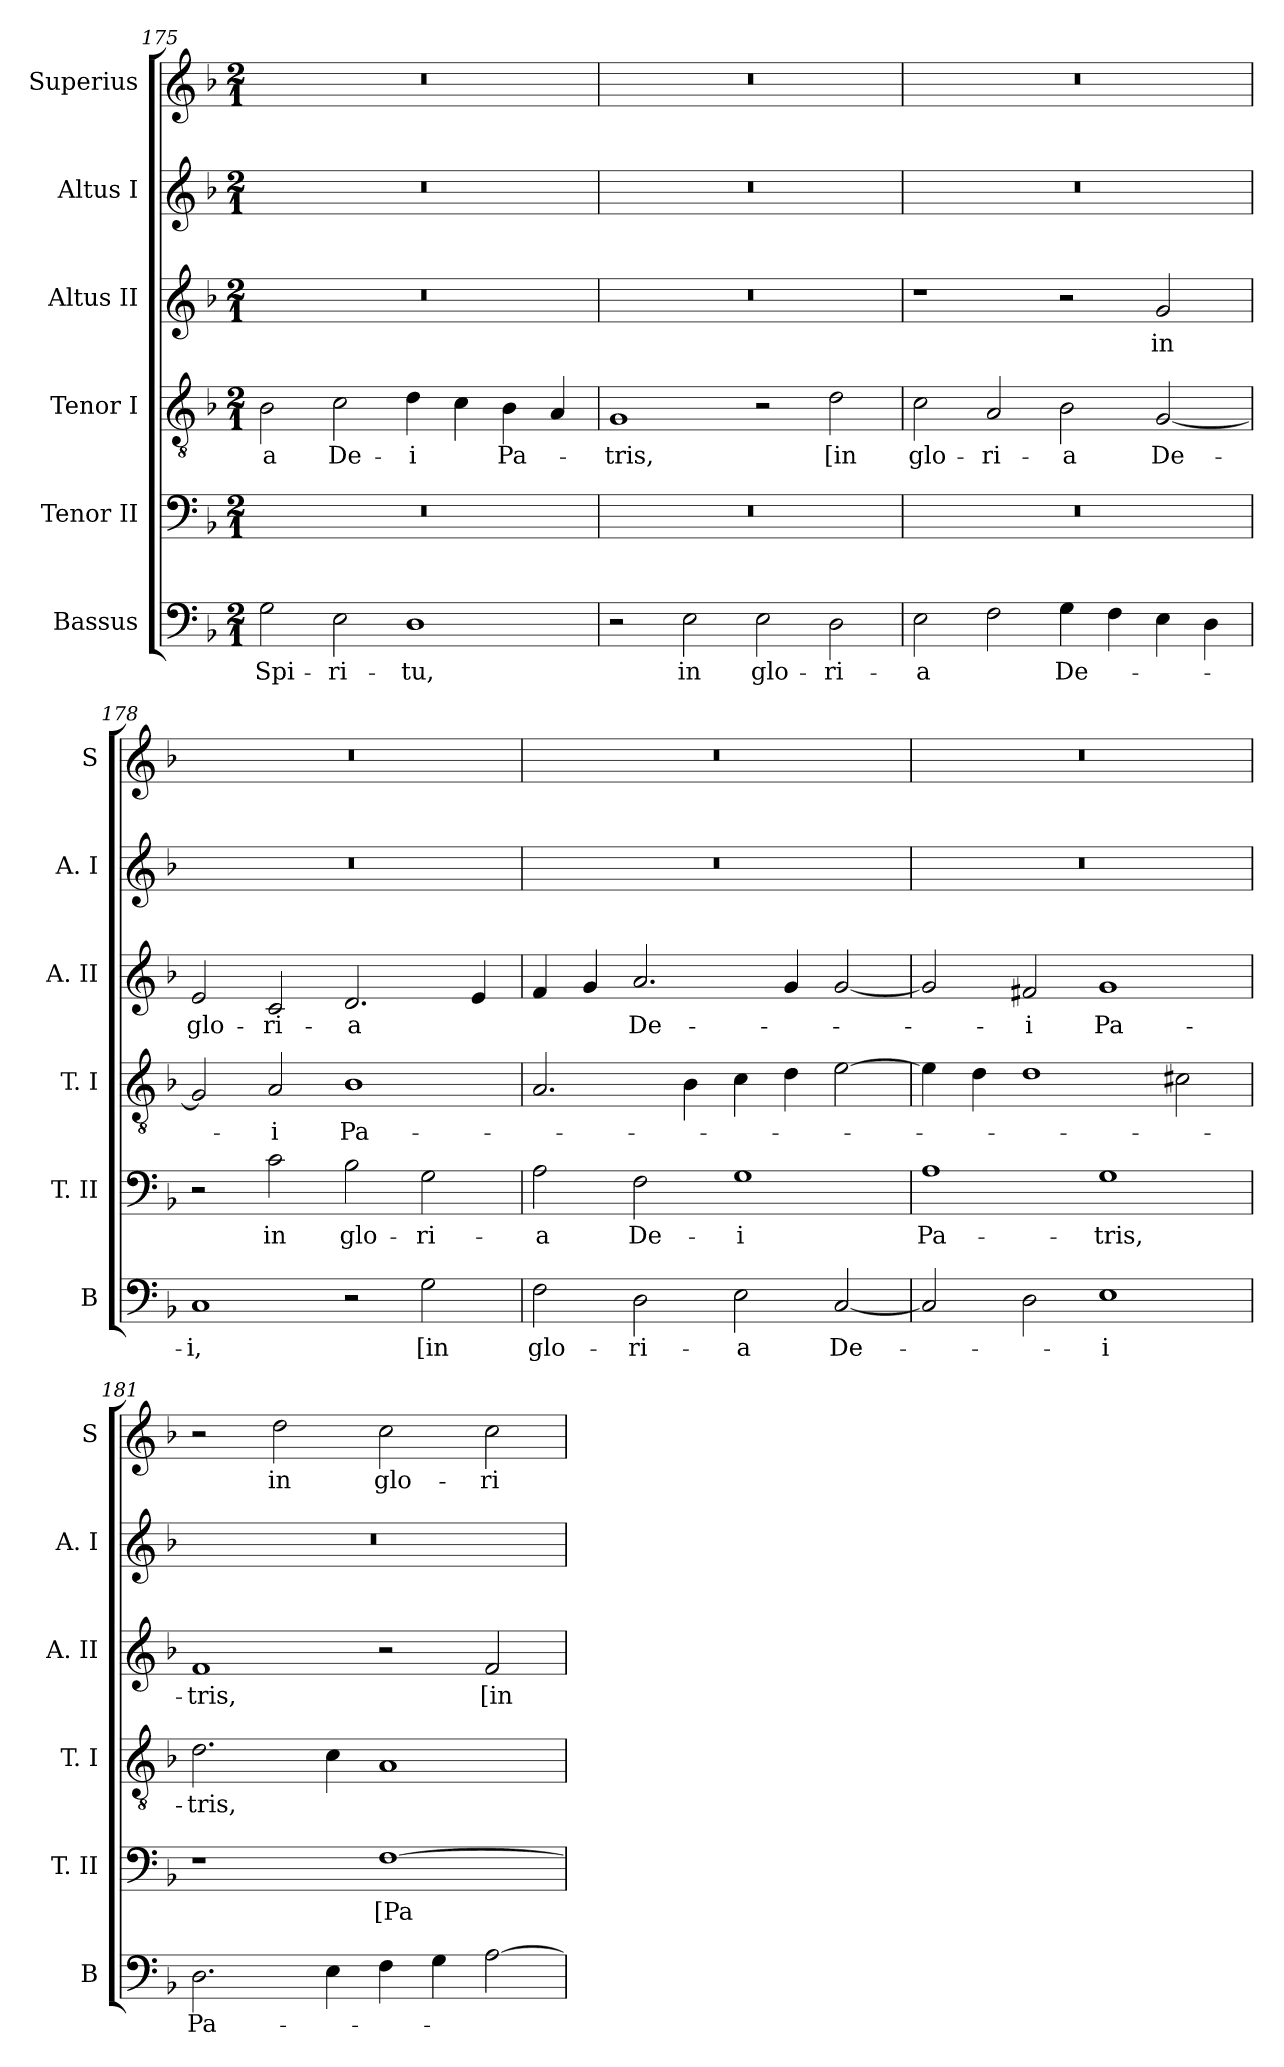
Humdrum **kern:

**kern	**text	**kern	**text	**kern	**text	**kern	**text	**kern	**kern	**text
*part6	*part6	*part5	*part5	*part4	*part4	*part3	*part3	*part2	*part1	*part1
*staff6	*staff6	*staff5	*staff5	*staff4	*staff4	*staff3	*staff3	*staff2	*staff1	*staff1
*I"Bassus	*	*I"Tenor II	*	*I"Tenor I	*	*I"Altus II	*	*I"Altus I	*I"Superius	*
*I'B	*	*I'T. II	*	*I'T. I	*	*I'A. II	*	*I'A. I	*I'S	*
*clefF4	*	*clefF4	*	*clefGv2	*	*clefG2	*	*clefG2	*clefG2	*
*k[b-]	*	*k[b-]	*	*k[b-]	*	*k[b-]	*	*k[b-]	*k[b-]	*
*F:	*	*F:	*	*F:	*	*F:	*	*F:	*F:	*
*M2/1	*	*M2/1	*	*M2/1	*	*M2/1	*	*M2/1	*M2/1	*
=175	=175	=175	=175	=175	=175	=175	=175	=175	=175	=175
2G	Spi-	0r	.	2B-	-a	0r	.	0r	0r	.
2E	-ri-	.	.	2c	De-	.	.	.	.	.
1D	-tu,	.	.	4d	-i	.	.	.	.	.
.	.	.	.	4c	.	.	.	.	.	.
.	.	.	.	4B-	Pa-	.	.	.	.	.
.	.	.	.	4A	.	.	.	.	.	.
=176	=176	=176	=176	=176	=176	=176	=176	=176	=176	=176
2r	.	0r	.	1G	-tris,	0r	.	0r	0r	.
2E	in	.	.	.	.	.	.	.	.	.
2E	glo-	.	.	2r	.	.	.	.	.	.
2D	-ri-	.	.	2d	[in	.	.	.	.	.
=177	=177	=177	=177	=177	=177	=177	=177	=177	=177	=177
2E	-a	0r	.	2c	glo-	1r	.	0r	0r	.
2F	.	.	.	2A	-ri-	.	.	.	.	.
4G	De-	.	.	2B-	-a	2r	.	.	.	.
4F	.	.	.	.	.	.	.	.	.	.
4E	.	.	.	[2G	De-	2g	in	.	.	.
4D	.	.	.	.	.	.	.	.	.	.
=178	=178	=178	=178	=178	=178	=178	=178	=178	=178	=178
1C	-i,	2r	.	2G]	.	2e	glo-	0r	0r	.
.	.	2c	in	2A	-i	2c	-ri-	.	.	.
2r	.	2B-	glo-	1B-	Pa-	2.d	-a	.	.	.
2G	[in	2G	-ri-	.	.	.	.	.	.	.
.	.	.	.	.	.	4e	.	.	.	.
=179	=179	=179	=179	=179	=179	=179	=179	=179	=179	=179
2F	glo-	2A	-a	2.A	.	4f	.	0r	0r	.
.	.	.	.	.	.	4g	.	.	.	.
2D	-ri-	2F	De-	.	.	2.a	De-	.	.	.
.	.	.	.	4B-	.	.	.	.	.	.
2E	-a	1G	-i	4c	.	.	.	.	.	.
.	.	.	.	4d	.	4g	.	.	.	.
[2C	De-	.	.	[2e	.	[2g	.	.	.	.
=180	=180	=180	=180	=180	=180	=180	=180	=180	=180	=180
2C]	.	1A	Pa-	4e]	.	2g]	.	0r	0r	.
.	.	.	.	4d	.	.	.	.	.	.
2D	.	.	.	1d	.	2f#X	-i	.	.	.
1E	-i	1G	-tris,	.	.	1g	Pa-	.	.	.
.	.	.	.	2c#X	.	.	.	.	.	.
=181	=181	=181	=181	=181	=181	=181	=181	=181	=181	=181
2.D	Pa-	1r	.	2.d	-tris,	1f	-tris,	0r	2r	.
.	.	.	.	.	.	.	.	.	2dd	in
4E	.	.	.	4c	.	.	.	.	.	.
4F	.	[1F	[Pa-	1A	.	2r	.	.	2cc	glo-
4G	.	.	.	.	.	.	.	.	.	.
[2A	.	.	.	.	.	2f	[in	.	2cc	-ri-
=	=	=	=	=	=	=	=	=	=	=
*-	*-	*-	*-	*-	*-	*-	*-	*-	*-	*-
